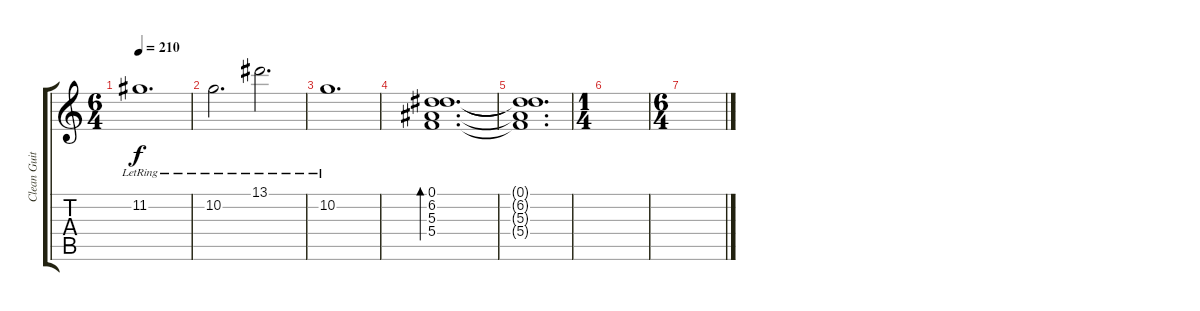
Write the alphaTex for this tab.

\track ("Clean Guitar 2" "Clean Guit") {instrument acousticguitarsteel}
\staff {score tabs}
\tuning (D4 A3 F3 C3 G2 C2) {hide}
\ts (6 4)
\tempo 210
\clef g2
\ks c
11.2{lr}.1{d dy f} |
10.2{lr}.2{d} 13.1{lr}.2{d} |
10.2{lr}.1{d} |
(0.1 6.2 5.3 5.4).1{d bd 480} |
(0.1{t} 6.2{t} 5.3{t} 5.4{t}).1{d} |
\ts (1 4)
|
\ts (6 4)
